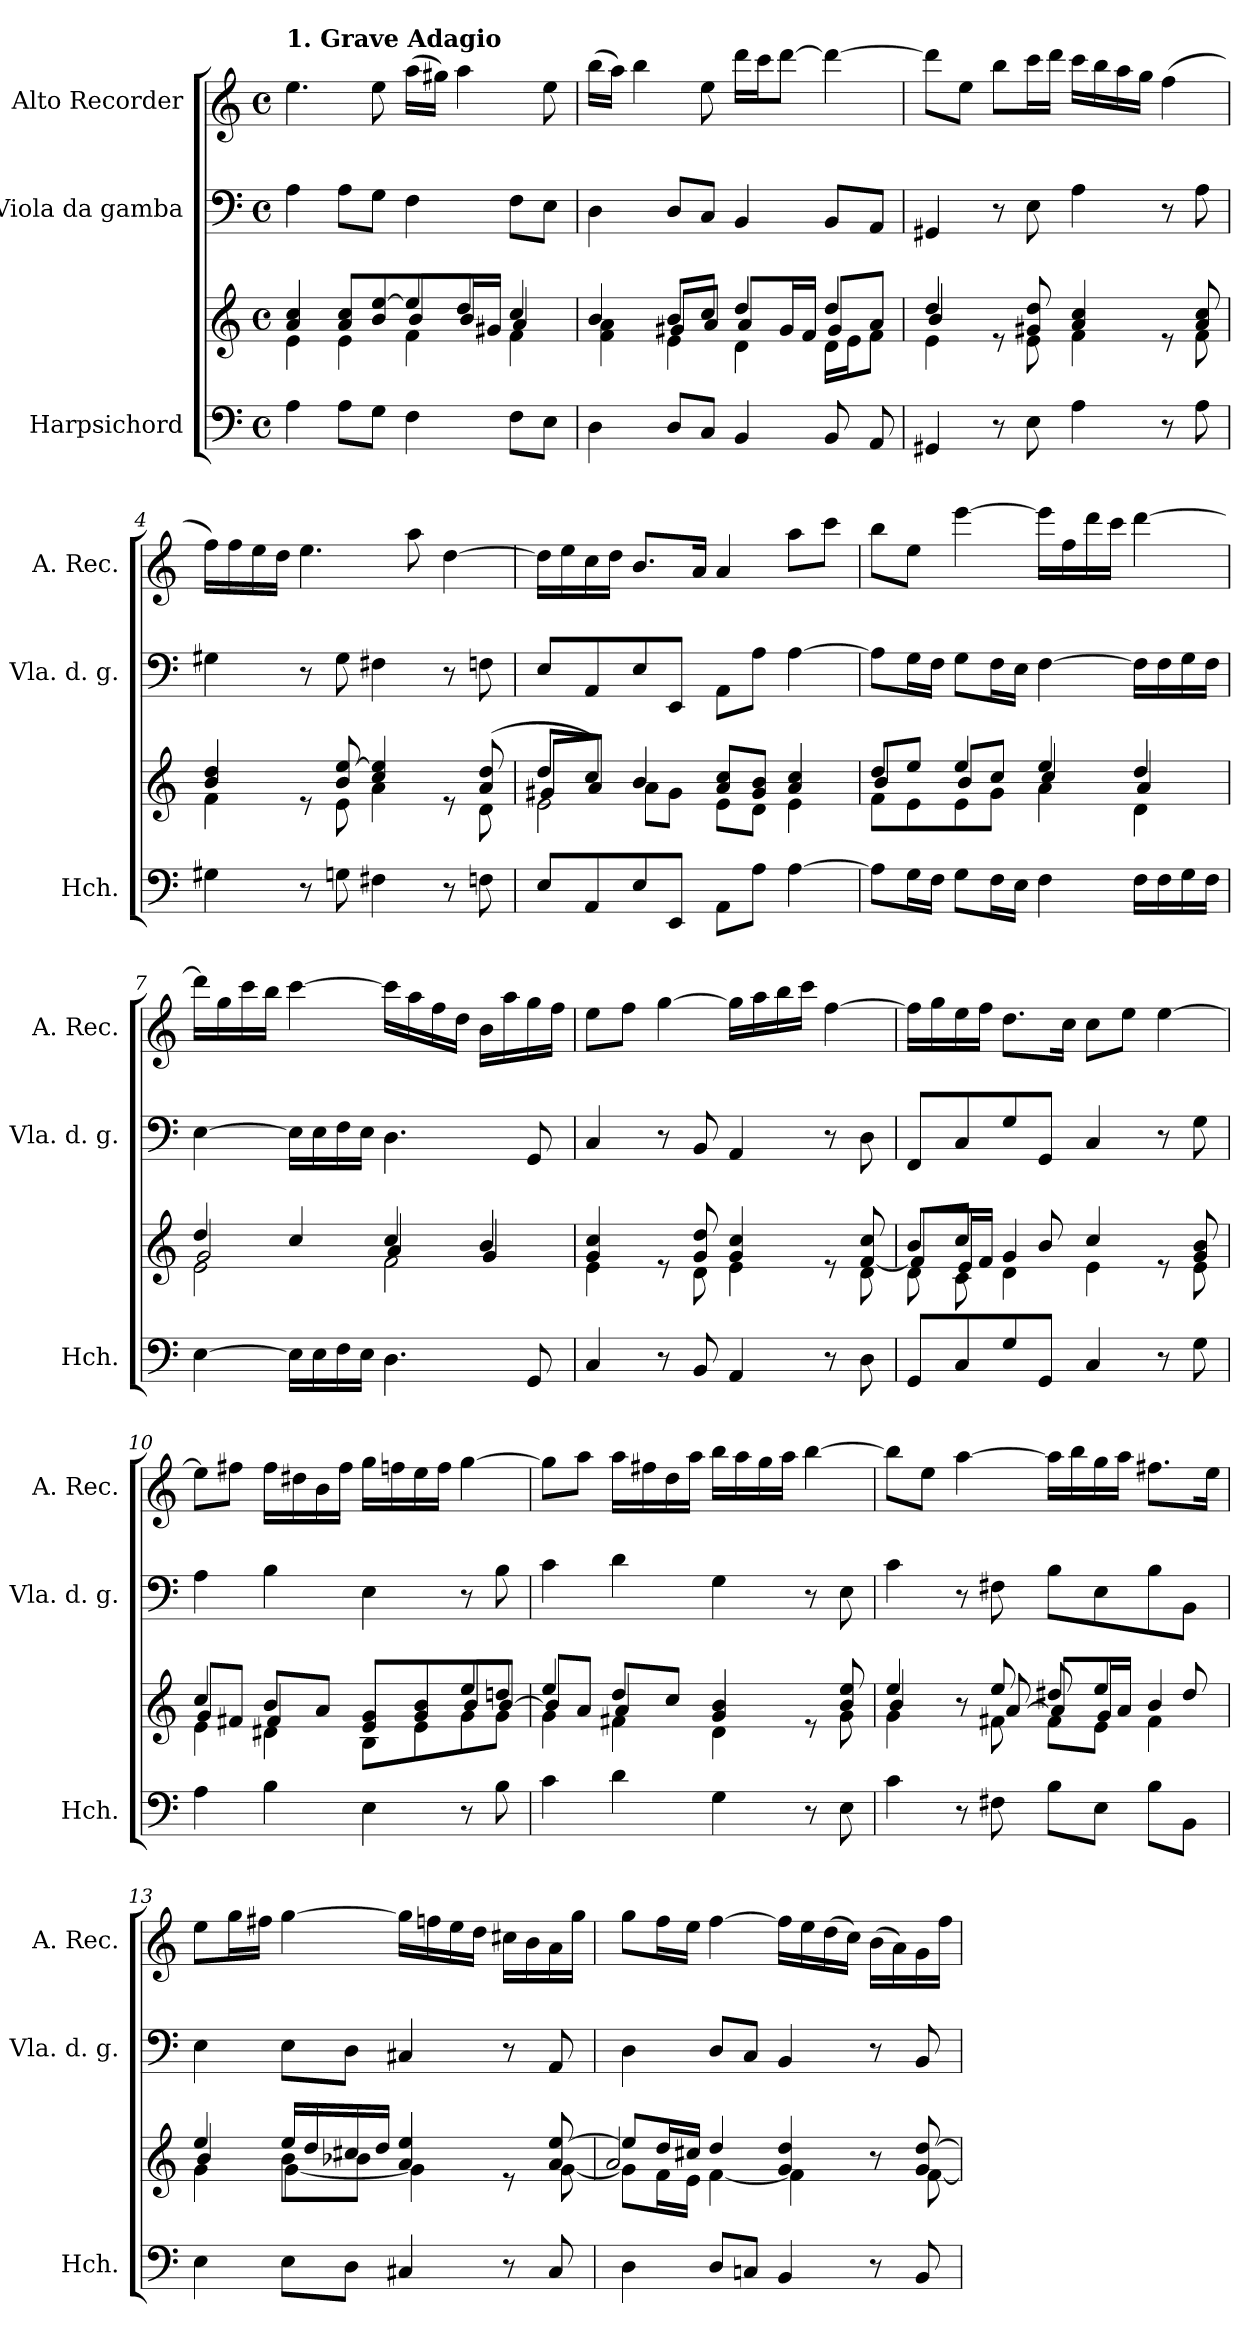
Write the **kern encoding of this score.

**kern	**kern	**kern	**kern
*part3	*part3	*part2	*part1
*staff4	*staff3	*staff2	*staff1
*I"Harpsichord	*	*I"Viola da gamba	*I"Alto Recorder
*I'Hch.	*	*I'Vla. d. g.	*I'A. Rec.
*clefF4	*clefG2	*clefF4	*clefG2
*k[]	*k[]	*k[]	*k[]
*M4/4	*M4/4	*M4/4	*M4/4
*met(c)	*met(c)	*met(c)	*met(c)
*MM60	*MM60	*MM60	*MM60
=1	=1	=1	=1
*	*^	*	*
*	*	*^	*	*
!	!	!	!	!	!LO:TX:a:B:t=1. Grave Adagio
4A\	4a/ 4cc/	4e\	2ryy	4A\	4.ee\
8A\L	8a/ 8cc/L	4e\	.	8A\L	.
8G\J	8b/ [8ee/	.	.	8G\J	8ee\
4F\	8ee/]	4f\	8b/L	4F\	(16aa\LL
.	.	.	.	.	16gg#X\JJ)
.	8dd/J	.	16b/L	.	4aa\
.	.	.	16g#X/JJ	.	.
8F\L	4cc/	4f\	4a/	8F\L	.
8E\J	.	.	.	8E\J	8ee\
=2	=2	=2	=2	=2	=2
4D\	4b/	4f\ 4a\	4ryy	4D\	(16bb\LL
.	.	.	.	.	16aa\JJ)
.	.	.	.	.	4bb\
8D/L	8b/L	4e\	8g#X/L	8D/L	.
8C/J	8cc/J	.	8a/J	8C/J	8ee\
4BB/	4dd/	4d\	8a/L	4BB/	16ddd\LL
.	.	.	.	.	16ccc\J
.	.	.	16g#/L	.	[8ddd\J
.	.	.	16f/JJ	.	.
8BB/	4dd/	16d\LL	8g#/L	8BB/L	4ddd\_
.	.	16e\J	.	.	.
8AA/	.	8f\J	8a/J	8AA/J	.
=3	=3	=3	=3	=3	=3
4GG#X/	4dd/	4b/	4e\	4GG#X/	8ddd\L]
.	.	.	.	.	8ee\J
8r	8re	8ryy	8ryy	8r	8bb\L
8E\	8g#X/ 8dd/	16ryy@	8e\	8E\	16ccc\L
.	.	16ryy@	.	.	16ddd\JJ
4A\	4a/ 4cc/	16ryy@	4f\	4A\	16ccc\LL
.	.	16ryy@	.	.	16bb\
.	.	16ryy@	.	.	16aa\
.	.	16ryy@	.	.	16gg\JJ
8r	8re	8ryy@	4ryy	8r	(4ff\
8A\	8a/ 8cc/	8f\	.	8A\	.
*	*	*v	*v	*	*
=4	=4	=4	=4	=4
4G#X\	4b/ 4dd/	4f\	4G#X\	16ff\LL)
.	.	.	.	16ff\
.	.	.	.	16ee\
.	.	.	.	16dd\JJ
8r	8re	8ryy	8r	4.ee\
8Gn\	8b/ [8ee/	8e\	8G#\	.
4F#X\	4cc/ 4ee/]	4a\	4F#X\	.
.	.	.	.	8aa\
8r	8re	8ryy	8r	[4dd\
8Fn\	(8a/ 8dd/	8d\	8Fn\	.
=5	=5	=5	=5	=5
*	*	*^	*	*
8E/L	8dd/L	2e\	8g#X/L	8E/L	16dd\LL]
.	.	.	.	.	16ee\
8AA/	8cc/J)	.	8a/J	8AA/	16cc\
.	.	.	.	.	16dd\JJ
8E/	4b/	.	8a\L	8E/	8.b/L
8EE/J	.	.	8g#\J	8EE/J	.
.	.	.	.	.	16a/Jk
8AA\L	8a/ 8cc/L	8e\L	2ryy	8AA\L	4a/
8A\J	8g#/ 8b/J	8d\J	.	8A\J	.
[4A\	4a/ 4cc/	4e\	.	[4A\	8aa\L
.	.	.	.	.	8ccc\J
!!LO:LB:g=z
=6	=6	=6	=6	=6	=6
8A\L]	8dd/L	8f\L	4b/	8A\L]	8bb\L
16G\L	8ee/J	8e\	.	16G\L	8ee\J
16F\JJ	.	.	.	16F\JJ	.
8G\L	4ee/	8e\	8b/L	8G\L	[4eee\
16F\L	.	8g\J	8cc/J	16F\L	.
16E\JJ	.	.	.	16E\JJ	.
4F\	4ee/	4a\	4cc/	[4F\	16eee\LL]
.	.	.	.	.	16ff\
.	.	.	.	.	16ddd\
.	.	.	.	.	16ccc\JJ
16F\LL	4dd/	4d\	4a/	16F\LL]	[4ddd\
16F\	.	.	.	16F\	.
16G\	.	.	.	16G\	.
16F\JJ	.	.	.	16F\JJ	.
=7	=7	=7	=7	=7	=7
[4E\	4dd/	2e\	2g/	[4E\	16ddd\LL]
.	.	.	.	.	16gg\
.	.	.	.	.	16ccc\
.	.	.	.	.	16bb\JJ
16E\LL]	4cc/	.	.	16E\LL]	[4ccc\
16E\	.	.	.	16E\	.
16F\	.	.	.	16F\	.
16E\JJ	.	.	.	16E\JJ	.
4.D\	4cc/	2f\	4a/	4.D\	16ccc\LL]
.	.	.	.	.	16aa\
.	.	.	.	.	16ff\
.	.	.	.	.	16dd\JJ
.	4b/	.	4g/	.	16b\LL
.	.	.	.	.	16aa\
8GG/	.	.	.	8GG/	16gg\
.	.	.	.	.	16ff\JJ
*	*	*v	*v	*	*
=8	=8	=8	=8	=8
4C/	4g/ 4cc/	4e\	4C/	8ee\L
.	.	.	.	8ff\J
8r	8re	8ryy	8r	[4gg\
8BB/	8g/ 8dd/	8d\	8BB/	.
4AA/	4g/ 4cc/	4e\	4AA/	16gg\LL]
.	.	.	.	16aa\
.	.	.	.	16bb\
.	.	.	.	16ccc\JJ
8r	8re	8ryy	8r	[4ff\
8D\	8d\	[8f/ 8cc/	8D\	.
=9	=9	=9	=9	=9
*	*	*^	*	*
8GG/L	8b/L	8d\	8f/L]	8FF/L	16ff\LL]
.	.	.	.	.	16gg\
8C/	8cc/J	8c\	16e/L	8C/	16ee\
.	.	.	16f/JJ	.	16ff\JJ
8G/	4g/	4d\	8ryy	8G/	8.dd\L
8GG/J	.	.	8b/	8GG/J	.
.	.	.	.	.	16cc\Jk
4C/	4cc/	4e\	2ryy	4C/	8cc\L
.	.	.	.	.	8ee\J
8r	8re	8ryy	.	8r	[4ee\
8G\	8g/ 8b/	8e\	.	8G\	.
=10	=10	=10	=10	=10	=10
4A\	4cc/	8g/L	4e\	4A\	8ee\L]
.	.	8f#X/J	.	.	8ff#X\J
4B\	8b/L	4f#/	4d#X\	4B\	16ff#\LL
.	.	.	.	.	16dd#X\
.	8a/J	.	.	.	16b\
.	.	.	.	.	16ff#\JJ
4E\	8e/ 8g/L	8B\L	4ryy	4E\	16gg\LL
.	.	.	.	.	16ffn\
.	8g/ 8b/	8e\	.	.	16ee\
.	.	.	.	.	16ff\JJ
8r	8ee/	8g\	8b/L	8r	[4gg\
8B\	8ddn/J	8g\J	[8b/J	8B\	.
!!LO:LB:g=z
=11	=11	=11	=11	=11	=11
4c\	4ee/	4g\	8b/L]	4c\	8gg\L]
.	.	.	8a/J	.	8aa\J
4d\	8dd/L	4a/	4f#X\	4d\	16aa\LL
.	.	.	.	.	16ff#X\
.	8cc/J	.	.	.	16dd\
.	.	.	.	.	16aa\JJ
4G\	4g/ 4b/	4d\	2ryy	4G\	16bb\LL
.	.	.	.	.	16aa\
.	.	.	.	.	16gg\
.	.	.	.	.	16aa\JJ
8r	8re	8ryy	.	8r	[4bb\
8E\	8b/ 8ee/	8g\	.	8E\	.
=12	=12	=12	=12	=12	=12
4c\	4ee/	4g\	4b/	4c\	8bb\L]
.	.	.	.	.	8ee\J
8r	8r	8ryy	8ryy	8r	[4aa\
8F#X\	8ee/	8f#X\	[8a/	8F#X\	.
8B\L	8dd#X/	8f#\L	8a/L]	8B\L	16aa\LL]
.	.	.	.	.	16bb\
8E\J	4ee/	8e\J	16g/L	8E\	16gg\
.	.	.	16a/JJ	.	16aa\JJ
8B\L	.	4f#\	4b/	8B\	8.ff#X\L
8BB\J	8dd#/	.	.	8BB\J	.
.	.	.	.	.	16ee\Jk
=13	=13	=13	=13	=13	=13
*	*	*	*^	*	*
4E\	4ee/	4g\	4b/	4ryy	4E\	8ee\L
.	.	.	.	.	.	16gg\L
.	.	.	.	.	.	16ff#X\JJ
8E\L	16ee/LL	8ryy	8b\L	[4g\	8E\L	[4gg\
.	16dd/	.	.	.	.	.
8D\J	16cc#X/	16ryy@	8b-X\J	.	8D\J	.
.	16dd/JJ	16ryy@	.	.	.	.
4C#X/	4a/ 4ee/	16ryy@	2ryy	4g\]	4C#X/	16gg\LL]
.	.	16ryy@	.	.	.	16ffn\
.	.	16ryy@	.	.	.	16ee\
.	.	16ryy@	.	.	.	16dd\JJ
8r	8re	16ryy@	.	4ryy	8r	16cc#X\LL
.	.	16ryy@	.	.	.	16b\
8C#/	8a/ [8ee/	[8g\	.	.	8AA/	16a\
.	.	.	.	.	.	16gg\JJ
*	*	*	*v	*v	*	*
=14	=14	=14	=14	=14	=14
4D\	8ee/L]	8g\L]	2a/	4D\	8gg\L
.	16dd/L	16f\L	.	.	16ff\L
.	16cc#X/JJ	16e\JJ	.	.	16ee\JJ
8D/L	4dd/	[4f\	.	8D/L	[4ff\
8Cn/J	.	.	.	8C/J	.
4BB/	4g/ 4dd/	4f\]	2ryy	4BB/	16ff\LL]
.	.	.	.	.	16ee\
.	.	.	.	.	(16dd\
.	.	.	.	.	16cc\JJ)
8r	8r	8ryy	.	8r	(16b\LL
.	.	.	.	.	16a\)
8BB/	8g/ [8dd/	[8f\	.	8BB/	16g\
.	.	.	.	.	16ff\JJ
*	*v	*v	*v	*	*
=	=	=	=
*-	*-	*-	*-
